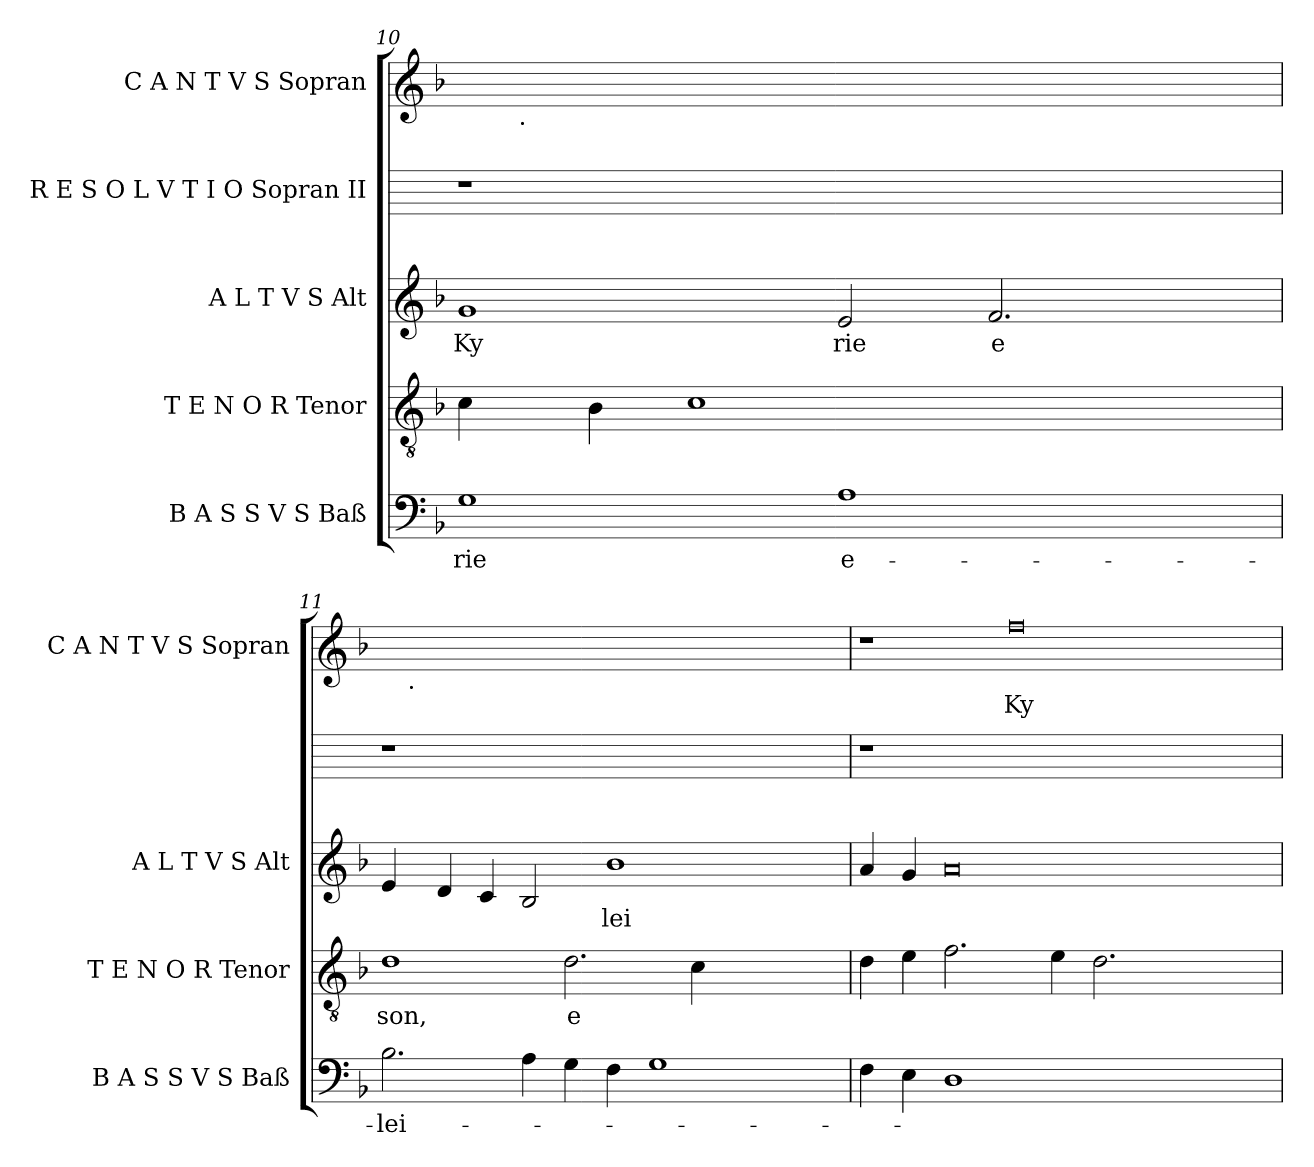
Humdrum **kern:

**kern	**text	**kern	**text	**kern	**text	**kern	**kern	**text
*part5	*part5	*part4	*part4	*part3	*part3	*part2	*part1	*part1
*staff5	*staff5	*staff4	*staff4	*staff3	*staff3	*staff2	*staff1	*staff1
*I"B A S S V S  Baß	*	*I"T E N O R  Tenor	*	*I"A L T V S  Alt	*	*I"R E S O L V T I O  Sopran II	*I"C A N T V S  Sopran	*
*I'B A S S V S  Baß	*	*I'T E N O R  Tenor	*	*I'A L T V S  Alt	*	*	*I'C A N T V S  Sopran	*
*clefF4	*	*clefGv2	*	*clefG2	*	*	*clefG2	*
*k[b-]	*	*k[b-]	*	*k[b-]	*	*	*k[b-]	*
*F:	*	*F:	*	*F:	*	*	*F:	*
=10	=10	=10	=10	=10	=10	=10	=10	=10
!	!LO:LY:b:cj	!	!	!	!LO:LY:b:cj	!	!	!
1G	-rie	4c\	.	1g	Ky	1r	16..ryy	.
!	!	!	!	!	!	!	!LO:TX:b:t=.	!
.	.	.	.	.	.	.	0ryy	.
.	.	4B-\	.	.	.	.	.	.
.	.	1c	.	.	.	.	.	.
!	!LO:LY:b:cj	!	!	!	!LO:LY:b:cj	!	!	!
1A	e-	.	.	2e/	rie	1ryy	.	.
!	!	!	!	!	!LO:LY:b:rj	!	!	!
.	.	2.ryy	.	2.f/	e	.	.	.
4ryy	.	.	.	.	.	4ryy	.	.
.	.	.	.	.	.	.	8ryy	.
.	.	.	.	.	.	.	64ryy	.
=11	=11	=11	=11	=11	=11	=11	=11	=11
!	!LO:LY:b:cj	!	!LO:LY:b:cj	!	!	!	!	!
2.B-\	-lei-	1d	son,	4e/	.	1r	16..ryy	.
!	!	!	!	!	!	!	!LO:TX:b:t=.	!
.	.	.	.	.	.	.	0ryy	.
.	.	.	.	4d/	.	.	.	.
.	.	.	.	4c/	.	.	.	.
4A\	.	.	.	2B-/	.	.	.	.
!	!	!	!LO:LY:b:rj	!	!	!	!	!
4G\	.	2.d\	e	.	.	1.ryy	.	.
!	!	!	!	!	!LO:LY:b:cj	!	!	!
4F\	.	.	.	1b-	lei	.	.	.
1G	.	.	.	.	.	.	.	.
.	.	4c\	.	.	.	.	.	.
.	.	2ryy	.	.	.	.	.	.
.	.	.	.	.	.	.	4ryy	.
.	.	.	.	4ryy	.	.	.	.
.	.	.	.	.	.	.	8ryy	.
.	.	.	.	.	.	.	64ryy	.
=12	=12	=12	=12	=12	=12	=12	=12	=12
4F\	.	4d\	.	4a/	.	1r	1r	.
4E\	.	4e\	.	4g/	.	.	.	.
1D	.	2.f\	.	0a	.	.	.	.
!	!	!	!	!	!	!	!	!LO:LY:b:cj
.	.	.	.	.	.	0ryy	0ff	Ky-
.	.	4e\	.	.	.	.	.	.
1.ryy	.	2.d\	.	.	.	.	.	.
.	.	2.ryy	.	.	.	.	.	.
.	.	.	.	2ryy	.	.	.	.
=	=	=	=	=	=	=	=	=
*-	*-	*-	*-	*-	*-	*-	*-	*-
